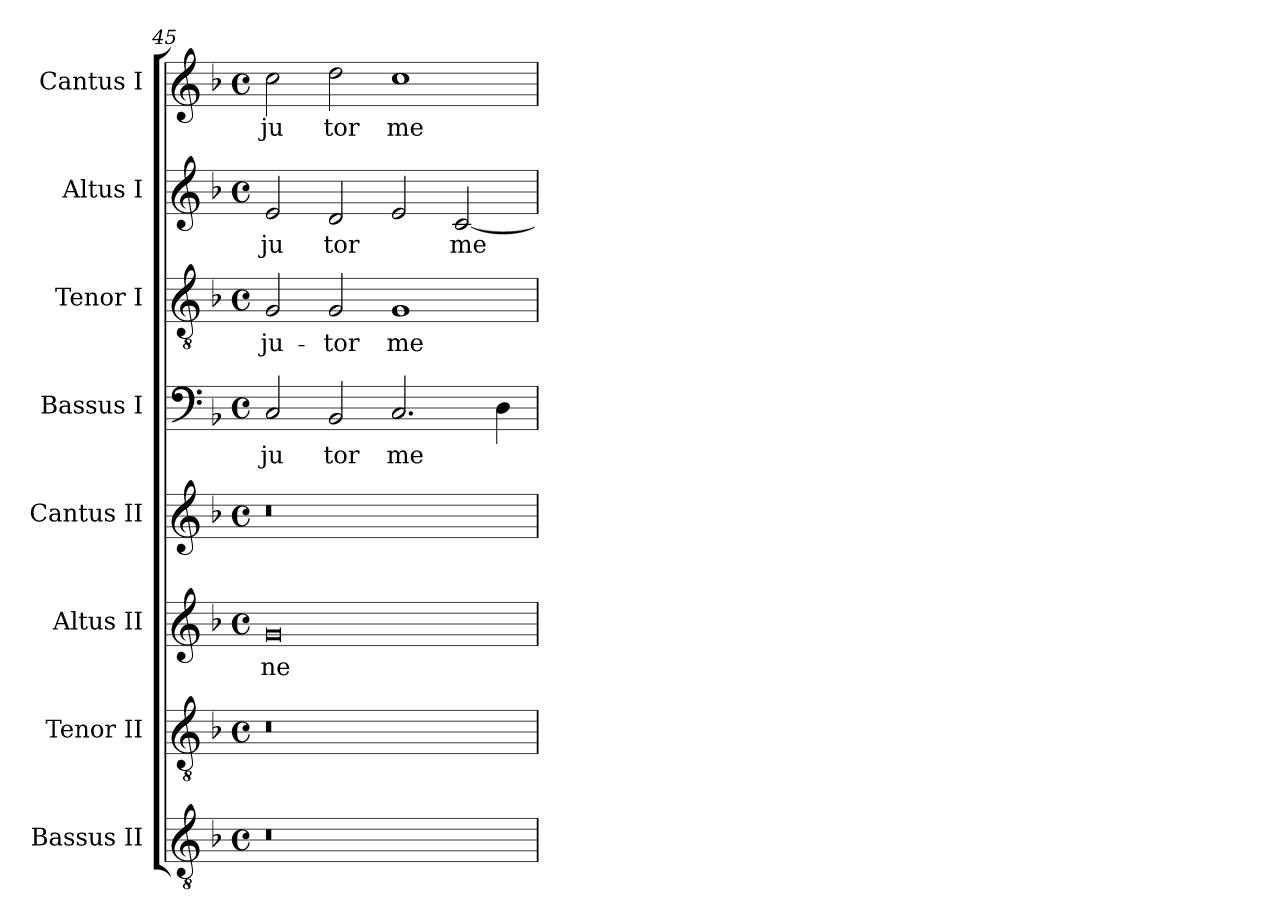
**kern	**kern	**kern	**text	**kern	**kern	**text	**kern	**text	**kern	**text	**kern	**text
*part8	*part7	*part6	*part6	*part5	*part4	*part4	*part3	*part3	*part2	*part2	*part1	*part1
*staff8	*staff7	*staff6	*staff6	*staff5	*staff4	*staff4	*staff3	*staff3	*staff2	*staff2	*staff1	*staff1
*I"Bassus II	*I"Tenor II	*I"Altus II	*	*I"Cantus II	*I"Bassus I	*	*I"Tenor I	*	*I"Altus I	*	*I"Cantus I	*
*clefGv2	*clefGv2	*clefG2	*	*clefG2	*clefF4	*	*clefGv2	*	*clefG2	*	*clefG2	*
*k[b-]	*k[b-]	*k[b-]	*	*k[b-]	*k[b-]	*	*k[b-]	*	*k[b-]	*	*k[b-]	*
*F:	*F:	*F:	*	*F:	*F:	*	*F:	*	*F:	*	*F:	*
*M4/4	*M4/4	*M4/4	*	*M4/4	*M4/4	*	*M4/4	*	*M4/4	*	*M4/4	*
*met(c)	*met(c)	*met(c)	*	*met(c)	*met(c)	*	*met(c)	*	*met(c)	*	*met(c)	*
=45	=45	=45	=45	=45	=45	=45	=45	=45	=45	=45	=45	=45
!	!	!	!LO:LY:b:cj	!	!	!LO:LY:b:cj	!	!LO:LY:b:cj	!	!LO:LY:b:cj	!	!LO:LY:b:cj
0r	0r	0g	-ne-	0r	2C/	ju	2G/	-ju-	2e/	ju	2cc\	ju
!	!	!	!	!	!	!LO:LY:b:cj	!	!LO:LY:b:cj	!	!LO:LY:b	!	!LO:LY:b:cj
.	.	.	.	.	2BB-/	tor	2G/	-tor	2d/	tor	2dd\	tor
!	!	!	!	!	!	!LO:LY:b	!	!LO:LY:b:cj	!	!	!	!LO:LY:b:cj
.	.	.	.	.	2.C/	me	1G	me-	2e/	.	1cc	me
!	!	!	!	!	!	!	!	!	!	!LO:LY:b	!	!
.	.	.	.	.	.	.	.	.	[>2c/	me	.	.
.	.	.	.	.	4D\	.	.	.	.	.	.	.
=	=	=	=	=	=	=	=	=	=	=	=	=
*-	*-	*-	*-	*-	*-	*-	*-	*-	*-	*-	*-	*-
